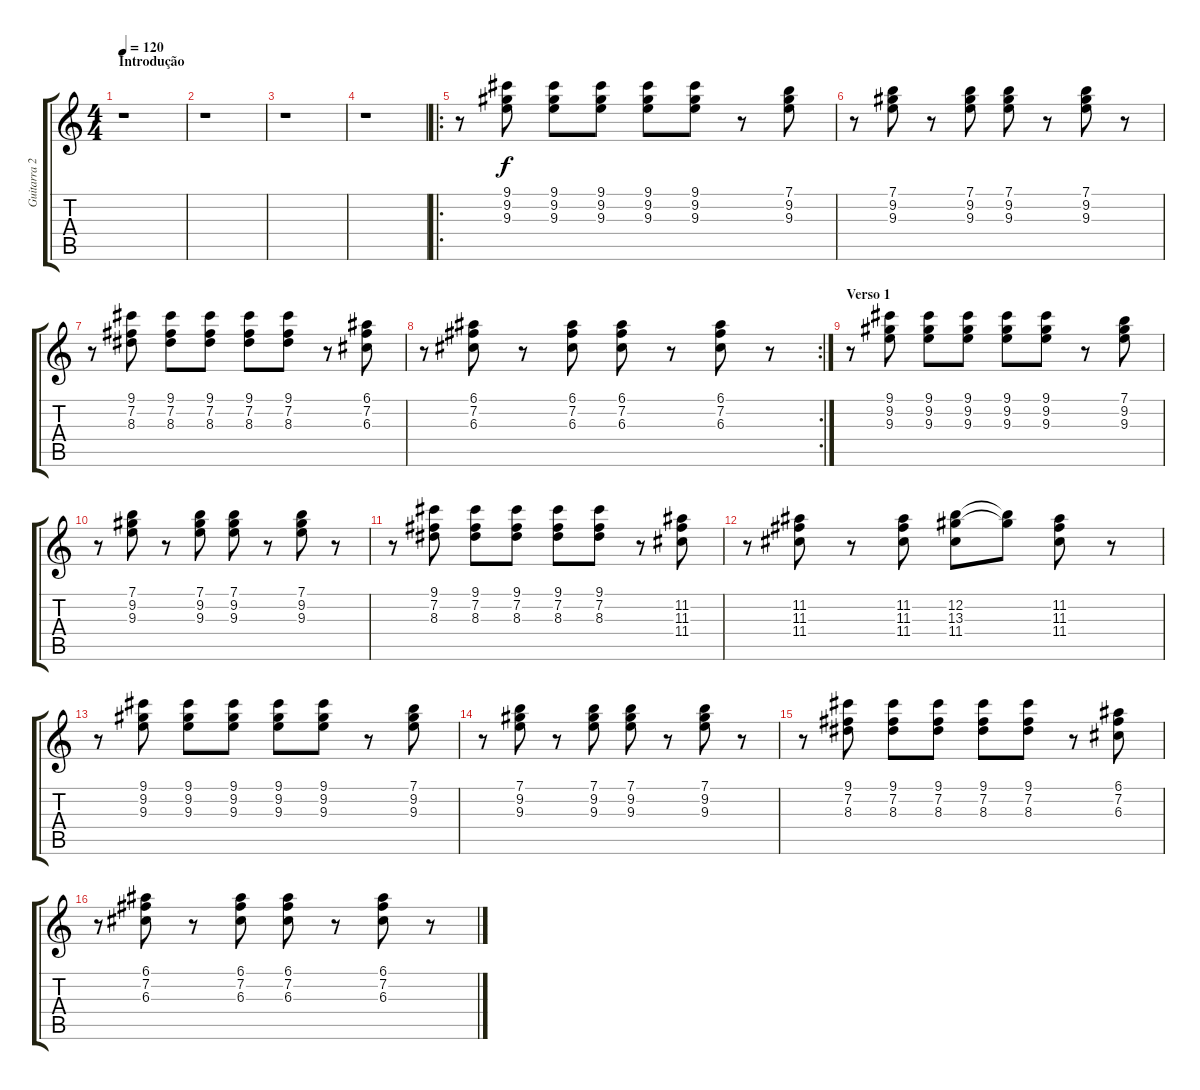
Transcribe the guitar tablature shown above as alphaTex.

\track ("Guitarra 2" "Guitarra 2") {instrument overdrivenguitar}
\staff {score tabs}
\tuning (E4 B3 G3 D3 A2 E2) {hide}
\ts (4 4)
\section ("" "Introdução")
\tempo 120
\clef g2
\ks c
r.1{dy f instrument overdrivenguitar} |
r.1 |
r.1 |
r.1 |
\ro
r.8 (9.1 9.2 9.3).8 (9.1 9.2 9.3).8 (9.1 9.2 9.3).8 (9.1 9.2 9.3).8 (9.1 9.2 9.3).8 r.8 (7.1 9.2 9.3).8 |
r.8 (7.1 9.2 9.3).8 r.8 (7.1 9.2 9.3).8 (7.1 9.2 9.3).8 r.8 (7.1 9.2 9.3).8 r.8 |
r.8 (9.1 7.2 8.3).8 (9.1 7.2 8.3).8 (9.1 7.2 8.3).8 (9.1 7.2 8.3).8 (9.1 7.2 8.3).8 r.8 (6.1 7.2 6.3).8 |
\rc 2
r.8 (6.1 7.2 6.3).8 r.8 (6.1 7.2 6.3).8 (6.1 7.2 6.3).8 r.8 (6.1 7.2 6.3).8 r.8 |
\section ("" "Verso 1")
r.8 (9.1 9.2 9.3).8 (9.1 9.2 9.3).8 (9.1 9.2 9.3).8 (9.1 9.2 9.3).8 (9.1 9.2 9.3).8 r.8 (7.1 9.2 9.3).8 |
r.8 (7.1 9.2 9.3).8 r.8 (7.1 9.2 9.3).8 (7.1 9.2 9.3).8 r.8 (7.1 9.2 9.3).8 r.8 |
r.8 (9.1 7.2 8.3).8 (9.1 7.2 8.3).8 (9.1 7.2 8.3).8 (9.1 7.2 8.3).8 (9.1 7.2 8.3).8 r.8 (11.2 11.3 11.4).8 |
r.8 (11.2 11.3 11.4).8 r.8 (11.2 11.3 11.4).8 (12.2 13.3 11.4).8 (12.2{t} 13.3{t}).8 (11.2 11.3 11.4).8 r.8 |
r.8 (9.1 9.2 9.3).8 (9.1 9.2 9.3).8 (9.1 9.2 9.3).8 (9.1 9.2 9.3).8 (9.1 9.2 9.3).8 r.8 (7.1 9.2 9.3).8 |
r.8 (7.1 9.2 9.3).8 r.8 (7.1 9.2 9.3).8 (7.1 9.2 9.3).8 r.8 (7.1 9.2 9.3).8 r.8 |
r.8 (9.1 7.2 8.3).8 (9.1 7.2 8.3).8 (9.1 7.2 8.3).8 (9.1 7.2 8.3).8 (9.1 7.2 8.3).8 r.8 (6.1 7.2 6.3).8 |
r.8 (6.1 7.2 6.3).8 r.8 (6.1 7.2 6.3).8 (6.1 7.2 6.3).8 r.8 (6.1 7.2 6.3).8 r.8
